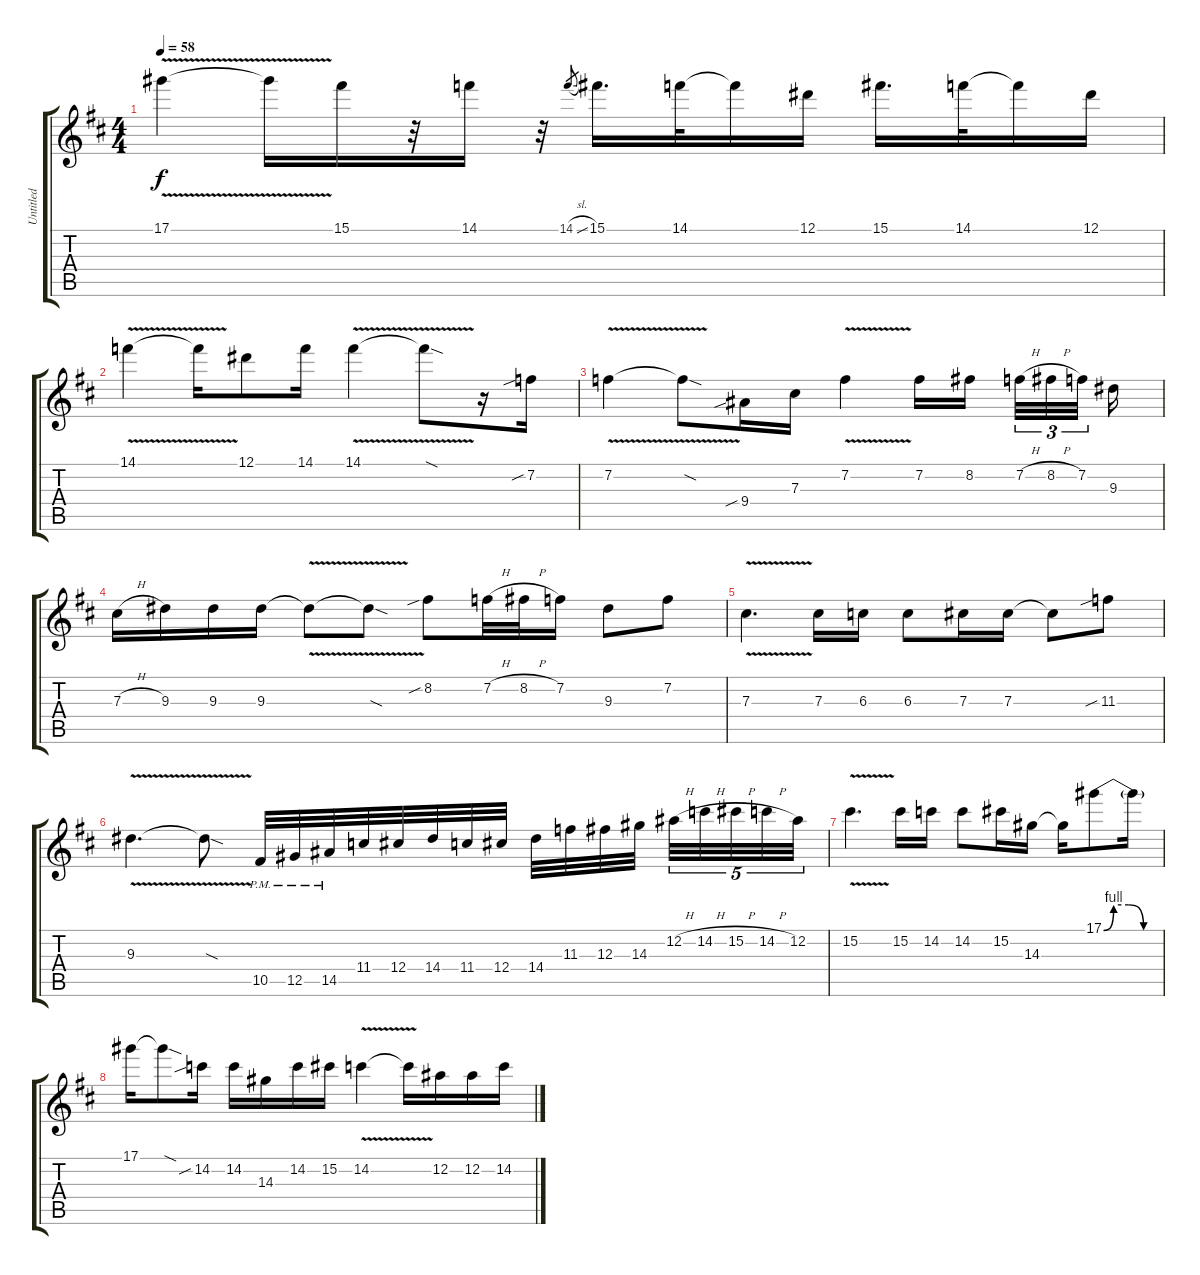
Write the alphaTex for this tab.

\track ("Untitled" "Untitled") {instrument distortionguitar}
\staff {score tabs}
\tuning (Eb4 Bb3 Gb3 Db3 Ab2 Eb2) {hide}
\ts (4 4)
\tempo 58
\clef g2
\ks d
17.1{v}.4{dy f} 17.1{v t}.16 15.1.16 r.32 14.1.16 r.32 14.1{sl}.8{gr} 15.1.16{d} 14.1.32 14.1{t}.16 12.1.16 15.1.16{d} 14.1.32 14.1{t}.16 12.1.16 |
14.1{v}.4 14.1{v t}.16 12.1.8 14.1.16 14.1{v}.4 14.1{sod t}.8 r.16 7.2{sib}.16 |
7.2{v}.4 7.2{sod t}.8 9.4{sib}.16 7.3.16 7.2{v}.4 7.2.16 8.2.16{beam splitsecondary} 7.2{h}.32{tu (3 2)} 8.2{h}.32{tu (3 2)} 7.2.32{tu (3 2) beam splitsecondary} 9.3.16 |
7.3{h}.16 9.3.16 9.3.16 9.3.16 9.3{v t}.8 9.3{sod t}.8 8.2{sib}.8 7.2{h}.32 8.2{h}.32 7.2.16 9.3.8 7.2.8 |
7.3{v}.4{d} 7.3.16 6.3.16 6.3.8 7.3.16 7.3.16 7.3{t}.8 11.3{sib}.8 |
9.3{v}.4{d} 9.3{sod t}.8 10.5{pm}.32 12.5{pm}.32 14.5{pm}.32 11.4.32 12.4.32 14.4.32 11.4.32 12.4.32 14.4.32 11.3.32 12.3.32 14.3.32{beam splitsecondary} 12.2{h}.32{tu (5 4)} 14.2{h}.32{tu (5 4)} 15.2{h}.32{tu (5 4)} 14.2{h}.32{tu (5 4)} 12.2.32{tu (5 4)} |
15.2{v}.4{d} 15.2.16 14.2.16 14.2.8 15.2.16 14.3.16 14.3{t}.16 17.1{be (custom 0 0 10 4 25 4 40 0 60 0)}.8 17.1{t}.16 |
17.1.16 17.1{sod t}.8 14.2{sib}.16 14.2.16 14.3.16 14.2.16 15.2.16 14.2{v}.4 14.2{v t}.16 12.2.16 12.2.16 14.2.16
